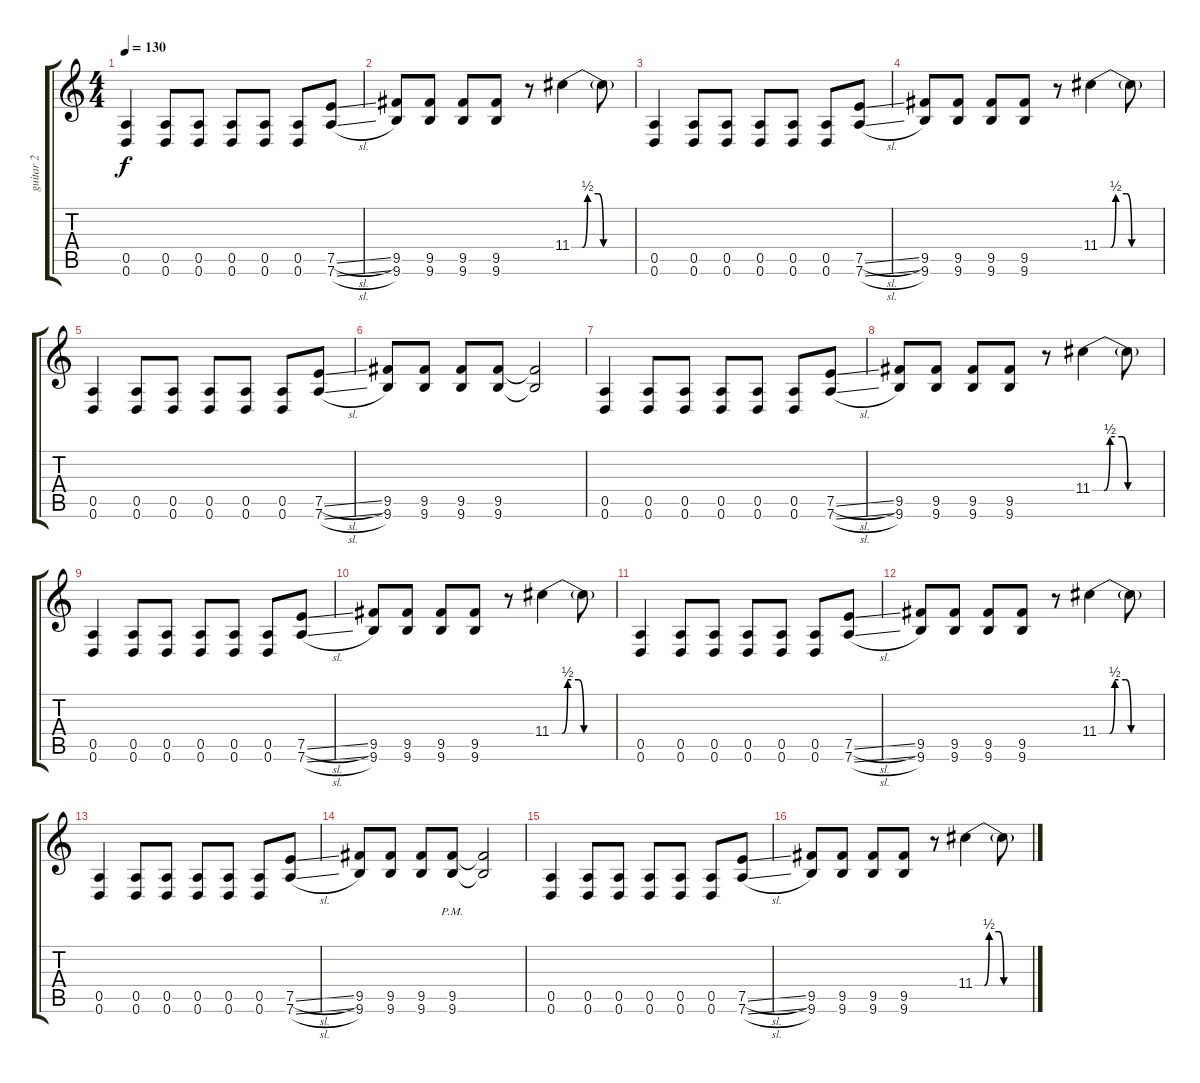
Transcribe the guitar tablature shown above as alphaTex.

\track ("guitar 2" "guitar 2") {instrument distortionguitar}
\staff {score tabs}
\tuning (E4 B3 G3 D3 A2 D2) {hide}
\ts (4 4)
\tempo 130
\clef g2
\ks c
(0.5 0.6).4{dy f} (0.5 0.6).8 (0.5 0.6).8 (0.5 0.6).8 (0.5 0.6).8 (0.5 0.6).8 (7.5{sl} 7.6{sl}).8 |
(9.5 9.6).8 (9.5 9.6).8 (9.5 9.6).8 (9.5 9.6).8 r.8 11.4{be (custom 0 0 10 0 15 2 25 2 30 0 44 0 60 0)}.4 11.4{t}.8 |
(0.5 0.6).4 (0.5 0.6).8 (0.5 0.6).8 (0.5 0.6).8 (0.5 0.6).8 (0.5 0.6).8 (7.5{sl} 7.6{sl}).8 |
(9.5 9.6).8 (9.5 9.6).8 (9.5 9.6).8 (9.5 9.6).8 r.8 11.4{be (custom 0 0 10 0 15 2 25 2 30 0 44 0 60 0)}.4 11.4{t}.8 |
(0.5 0.6).4 (0.5 0.6).8 (0.5 0.6).8 (0.5 0.6).8 (0.5 0.6).8 (0.5 0.6).8 (7.5{sl} 7.6{sl}).8 |
(9.5 9.6).8 (9.5 9.6).8 (9.5 9.6).8 (9.5 9.6).8 (9.5{t} 9.6{t}).2 |
(0.5 0.6).4 (0.5 0.6).8 (0.5 0.6).8 (0.5 0.6).8 (0.5 0.6).8 (0.5 0.6).8 (7.5{sl} 7.6{sl}).8 |
(9.5 9.6).8 (9.5 9.6).8 (9.5 9.6).8 (9.5 9.6).8 r.8 11.4{be (custom 0 0 10 0 15 2 25 2 30 0 44 0 60 0)}.4 11.4{t}.8 |
(0.5 0.6).4 (0.5 0.6).8 (0.5 0.6).8 (0.5 0.6).8 (0.5 0.6).8 (0.5 0.6).8 (7.5{sl} 7.6{sl}).8 |
(9.5 9.6).8 (9.5 9.6).8 (9.5 9.6).8 (9.5 9.6).8 r.8 11.4{be (custom 0 0 10 0 15 2 25 2 30 0 44 0 60 0)}.4 11.4{t}.8 |
(0.5 0.6).4 (0.5 0.6).8 (0.5 0.6).8 (0.5 0.6).8 (0.5 0.6).8 (0.5 0.6).8 (7.5{sl} 7.6{sl}).8 |
(9.5 9.6).8 (9.5 9.6).8 (9.5 9.6).8 (9.5 9.6).8 r.8 11.4{be (custom 0 0 10 0 15 2 25 2 30 0 44 0 60 0)}.4 11.4{t}.8 |
(0.5 0.6).4 (0.5 0.6).8 (0.5 0.6).8 (0.5 0.6).8 (0.5 0.6).8 (0.5 0.6).8 (7.5{sl} 7.6{sl}).8 |
(9.5 9.6).8 (9.5 9.6).8 (9.5 9.6).8 (9.5{pm} 9.6{pm}).8 (9.5{t} 9.6{t}).2 |
(0.5 0.6).4 (0.5 0.6).8 (0.5 0.6).8 (0.5 0.6).8 (0.5 0.6).8 (0.5 0.6).8 (7.5{sl} 7.6{sl}).8 |
(9.5 9.6).8 (9.5 9.6).8 (9.5 9.6).8 (9.5 9.6).8 r.8 11.4{be (custom 0 0 10 0 15 2 25 2 30 0 44 0 60 0)}.4 11.4{t}.8
